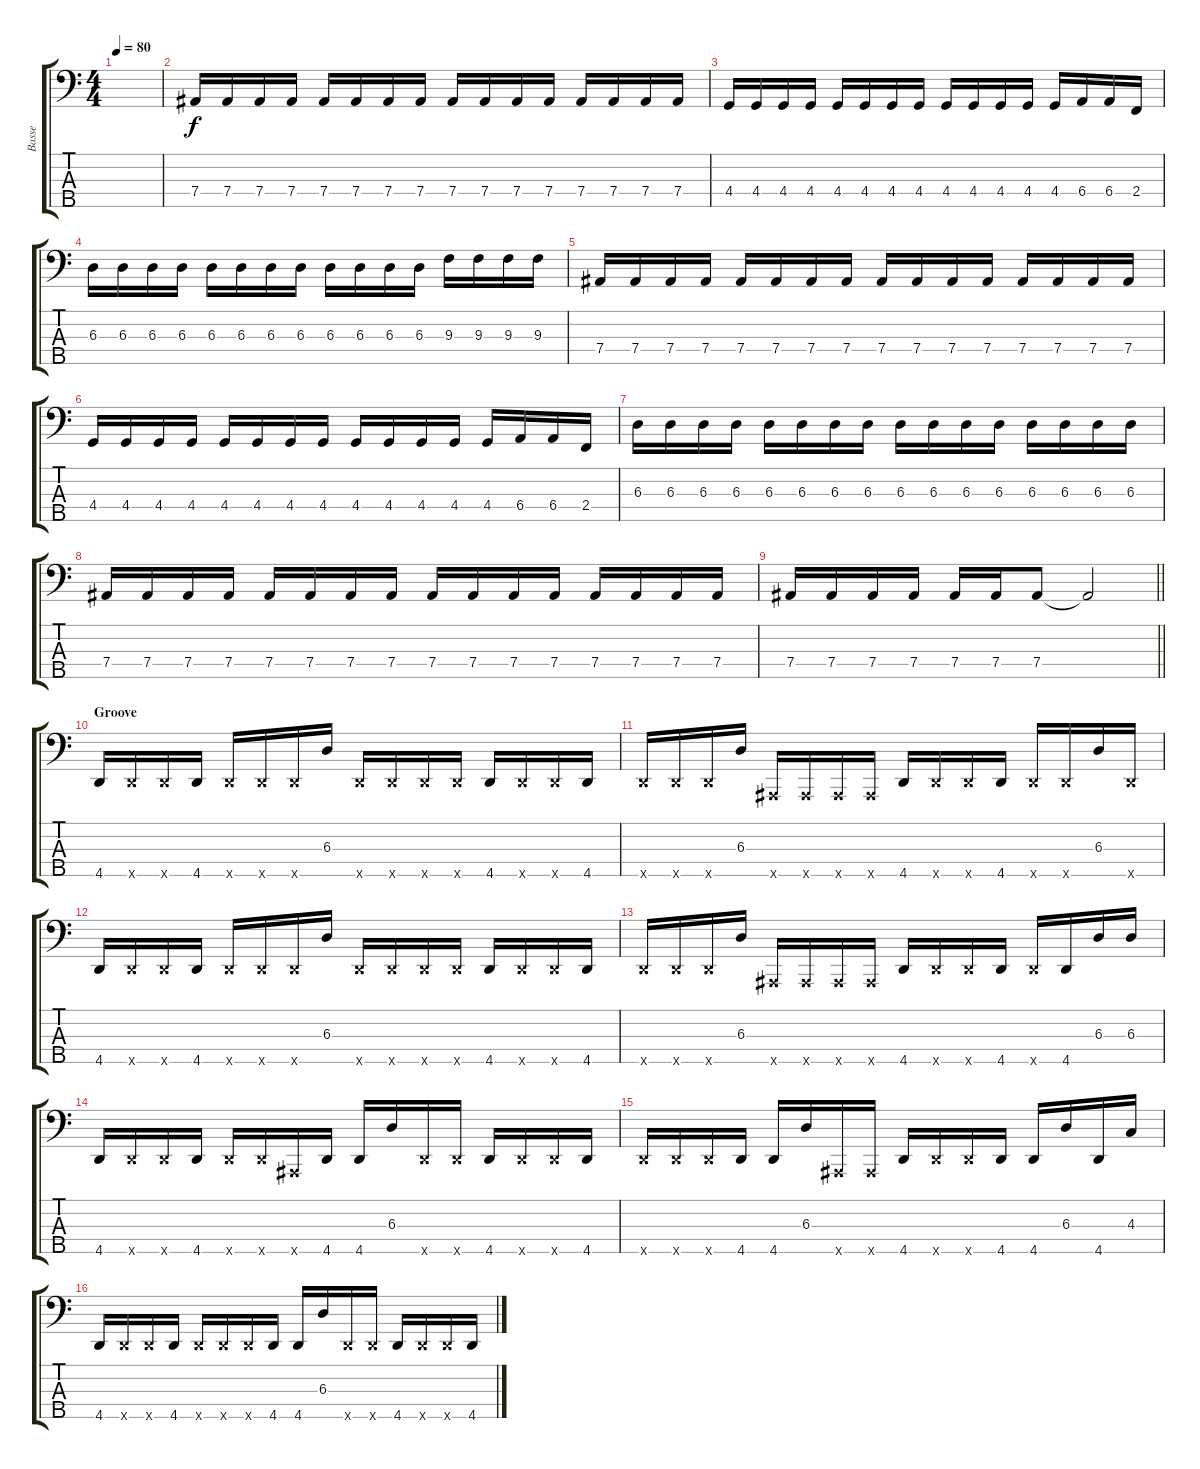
\track ("Basse" "Basse") {instrument electricbasspick}
\staff {score tabs}
\tuning (Gb2 Db2 Ab1 Eb1 Bb0) {hide}
\ts (4 4)
\tempo 80
\clef f4
\ks c
|
7.4.16 7.4.16 7.4.16 7.4.16 7.4.16 7.4.16 7.4.16 7.4.16 7.4.16 7.4.16 7.4.16 7.4.16 7.4.16 7.4.16 7.4.16 7.4.16 |
4.4.16 4.4.16 4.4.16 4.4.16 4.4.16 4.4.16 4.4.16 4.4.16 4.4.16 4.4.16 4.4.16 4.4.16 4.4.16 6.4.16 6.4.16 2.4.16 |
6.3.16 6.3.16 6.3.16 6.3.16 6.3.16 6.3.16 6.3.16 6.3.16 6.3.16 6.3.16 6.3.16 6.3.16 9.3.16 9.3.16 9.3.16 9.3.16 |
7.4.16 7.4.16 7.4.16 7.4.16 7.4.16 7.4.16 7.4.16 7.4.16 7.4.16 7.4.16 7.4.16 7.4.16 7.4.16 7.4.16 7.4.16 7.4.16 |
4.4.16 4.4.16 4.4.16 4.4.16 4.4.16 4.4.16 4.4.16 4.4.16 4.4.16 4.4.16 4.4.16 4.4.16 4.4.16 6.4.16 6.4.16 2.4.16 |
6.3.16 6.3.16 6.3.16 6.3.16 6.3.16 6.3.16 6.3.16 6.3.16 6.3.16 6.3.16 6.3.16 6.3.16 6.3.16 6.3.16 6.3.16 6.3.16 |
7.4.16 7.4.16 7.4.16 7.4.16 7.4.16 7.4.16 7.4.16 7.4.16 7.4.16 7.4.16 7.4.16 7.4.16 7.4.16 7.4.16 7.4.16 7.4.16 |
\barLineRight lightlight
7.4.16 7.4.16 7.4.16 7.4.16 7.4.16 7.4.16 7.4.8 7.4{t}.2 |
\section ("" "Groove")
4.5.16{volume 12} 4.5{x}.16 4.5{x}.16 4.5.16 4.5{x}.16 4.5{x}.16 4.5{x}.16 6.3.16 4.5{x}.16 4.5{x}.16 4.5{x}.16 4.5{x}.16 4.5.16 4.5{x}.16 4.5{x}.16 4.5.16 |
4.5{x}.16 4.5{x}.16 4.5{x}.16 6.3.16 0.5{x}.16 0.5{x}.16 0.5{x}.16 0.5{x}.16 4.5.16 4.5{x}.16 4.5{x}.16 4.5.16 4.5{x}.16 4.5{x}.16 6.3.16 4.5{x}.16 |
4.5.16 4.5{x}.16 4.5{x}.16 4.5.16 4.5{x}.16 4.5{x}.16 4.5{x}.16 6.3.16 4.5{x}.16 4.5{x}.16 4.5{x}.16 4.5{x}.16 4.5.16 4.5{x}.16 4.5{x}.16 4.5.16 |
4.5{x}.16 4.5{x}.16 4.5{x}.16 6.3.16 0.5{x}.16 0.5{x}.16 0.5{x}.16 0.5{x}.16 4.5.16 4.5{x}.16 4.5{x}.16 4.5.16 4.5{x}.16 4.5.16 6.3.16 6.3.16 |
4.5.16 4.5{x}.16 4.5{x}.16 4.5.16 4.5{x}.16 4.5{x}.16 0.5{x}.16 4.5.16 4.5.16 6.3.16 4.5{x}.16 4.5{x}.16 4.5.16 4.5{x}.16 4.5{x}.16 4.5.16 |
4.5{x}.16 4.5{x}.16 4.5{x}.16 4.5.16 4.5.16 6.3.16 0.5{x}.16 0.5{x}.16 4.5.16 4.5{x}.16 4.5{x}.16 4.5.16 4.5.16 6.3.16 4.5.16 4.3.16 |
4.5.16 4.5{x}.16 4.5{x}.16 4.5.16 4.5{x}.16 4.5{x}.16 4.5{x}.16 4.5.16 4.5.16 6.3.16 4.5{x}.16 4.5{x}.16 4.5.16 4.5{x}.16 4.5{x}.16 4.5.16
